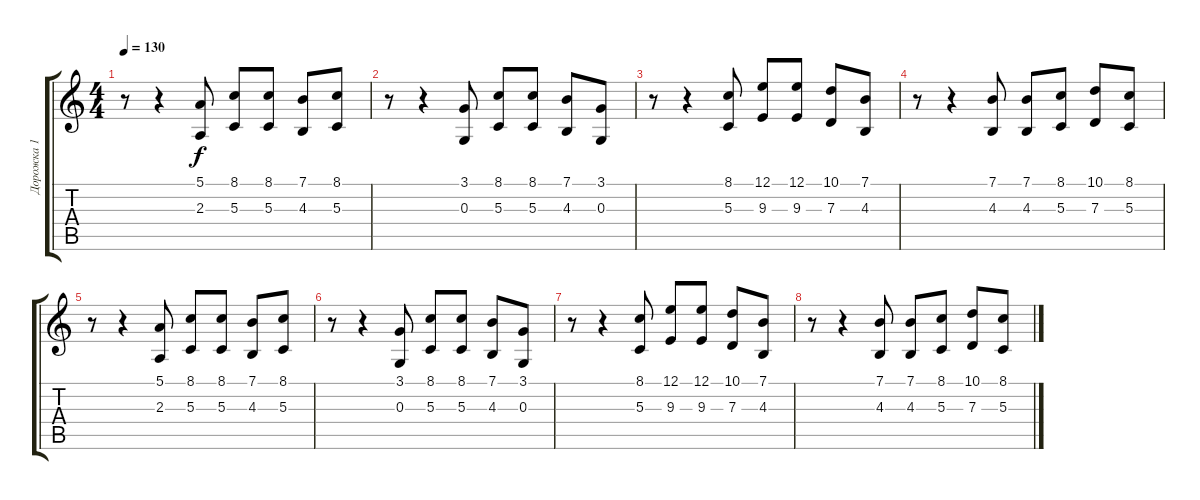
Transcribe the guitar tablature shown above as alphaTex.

\track ("Дорожка 1" "Дорожка 1") {instrument altosax}
\staff {score tabs}
\tuning (E4 B3 G3 D3 A2 E2) {hide}
\ts (4 4)
\tempo 130
\clef g2
\ks c
r.8{dy f} r.4 (5.1 2.3).8 (8.1 5.3).8 (8.1 5.3).8 (7.1 4.3).8 (8.1 5.3).8 |
r.8 r.4 (3.1 0.3).8 (8.1 5.3).8 (8.1 5.3).8 (7.1 4.3).8 (3.1 0.3).8 |
r.8 r.4 (8.1 5.3).8 (12.1 9.3).8 (12.1 9.3).8 (10.1 7.3).8 (7.1 4.3).8 |
r.8 r.4 (7.1 4.3).8 (7.1 4.3).8 (8.1 5.3).8 (10.1 7.3).8 (8.1 5.3).8 |
r.8 r.4 (5.1 2.3).8 (8.1 5.3).8 (8.1 5.3).8 (7.1 4.3).8 (8.1 5.3).8 |
r.8 r.4 (3.1 0.3).8 (8.1 5.3).8 (8.1 5.3).8 (7.1 4.3).8 (3.1 0.3).8 |
r.8 r.4 (8.1 5.3).8 (12.1 9.3).8 (12.1 9.3).8 (10.1 7.3).8 (7.1 4.3).8 |
r.8 r.4 (7.1 4.3).8 (7.1 4.3).8 (8.1 5.3).8 (10.1 7.3).8 (8.1 5.3).8
